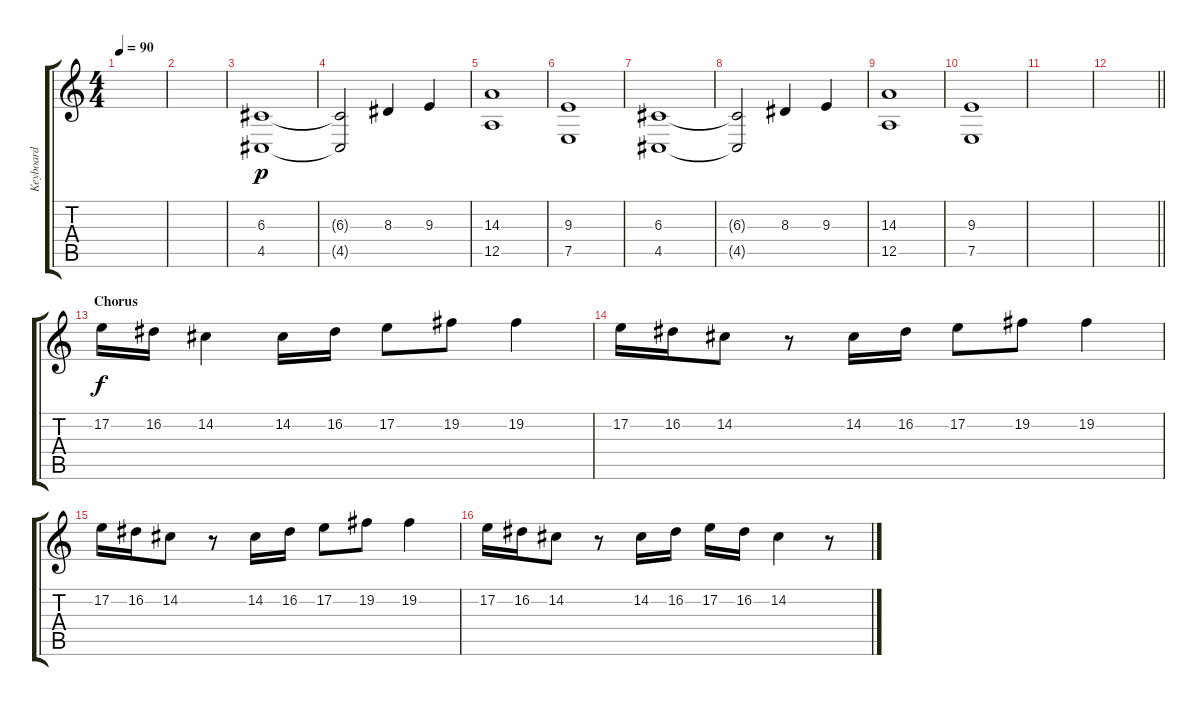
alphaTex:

\track ("Keyboard" "Keyboard") {instrument stringensemble1}
\staff {score tabs}
\tuning (E4 B3 G3 D3 A2 E2) {hide}
\ts (4 4)
\tempo 90
\clef g2
\ks c
|
|
(6.3 4.5).1{dy p} |
(6.3{t} 4.5{t}).2 8.3.4 9.3.4 |
(14.3 12.5).1 |
(9.3 7.5).1 |
(6.3 4.5).1 |
(6.3{t} 4.5{t}).2 8.3.4 9.3.4 |
(14.3 12.5).1 |
(9.3 7.5).1 |
|
\barLineRight lightlight
|
\section ("" "Chorus")
17.2.16{dy f} 16.2.16 14.2.4 14.2.16 16.2.16 17.2.8 19.2.8 19.2.4 |
17.2.16 16.2.16 14.2.8 r.8 14.2.16 16.2.16 17.2.8 19.2.8 19.2.4 |
17.2.16 16.2.16 14.2.8 r.8 14.2.16 16.2.16 17.2.8 19.2.8 19.2.4 |
17.2.16 16.2.16 14.2.8 r.8 14.2.16 16.2.16 17.2.16 16.2.16 14.2.4 r.8
